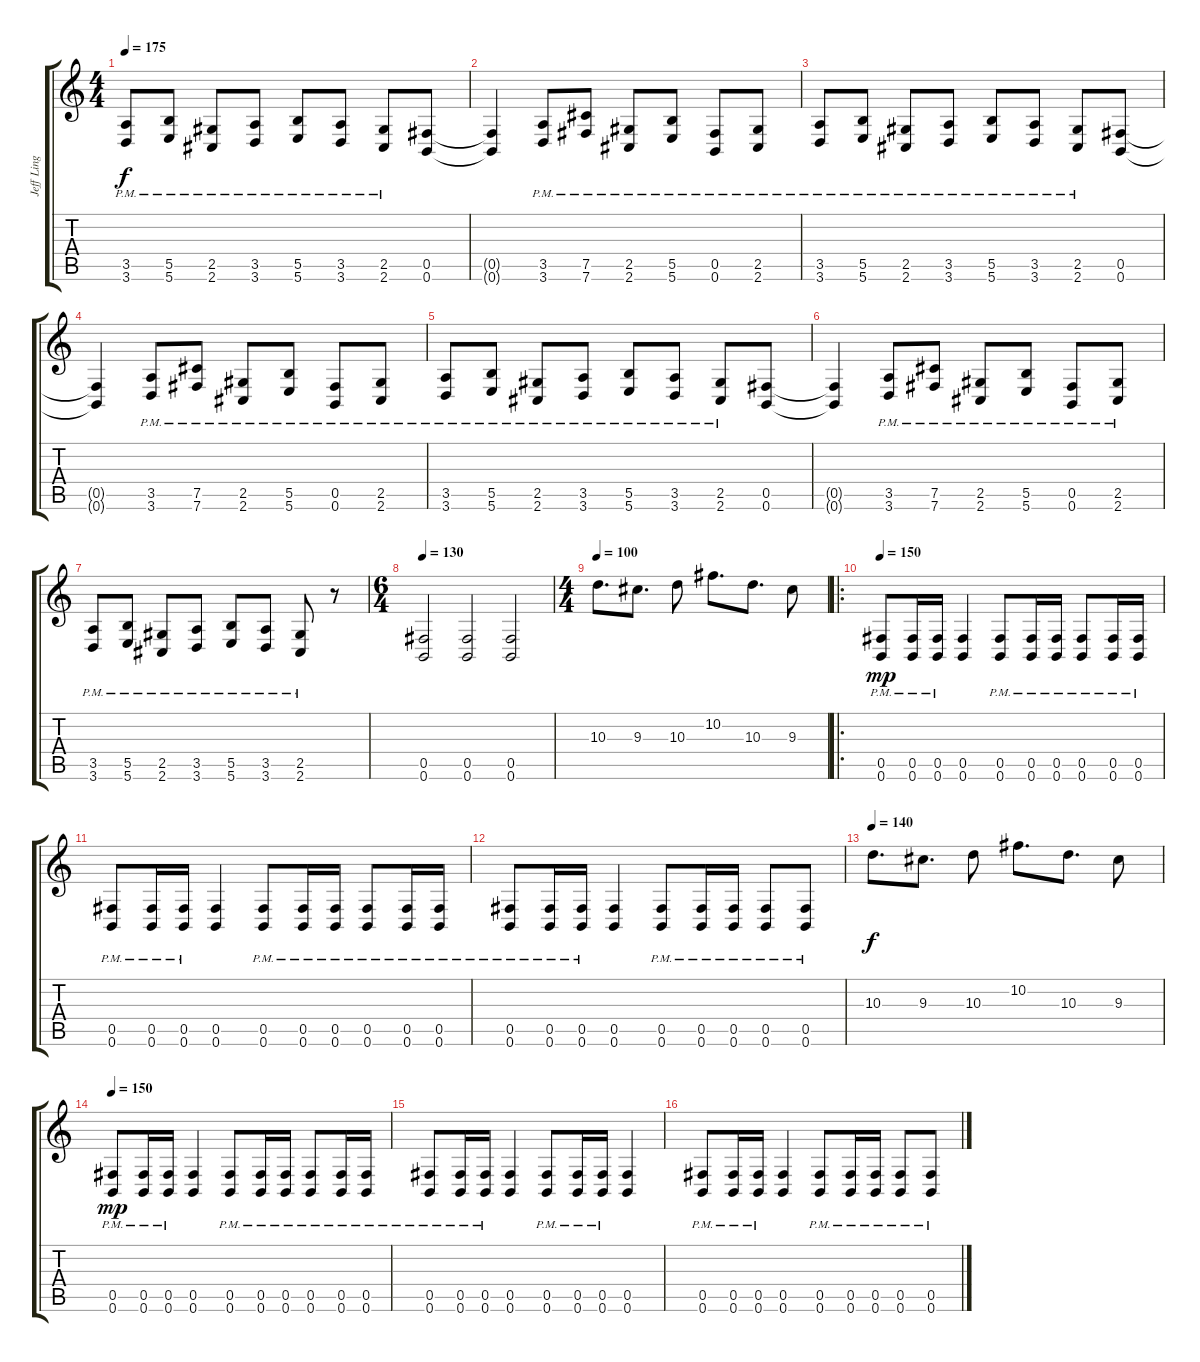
\track ("Jeff Ling" "Jeff Ling") {instrument distortionguitar}
\staff {score tabs}
\tuning (Db4 Ab3 E3 B2 Gb2 B1) {hide}
\ts (4 4)
\tempo 175
\clef g2
\ks c
(3.5{pm} 3.6{pm}).8{dy f} (5.5{pm} 5.6{pm}).8 (2.5{pm} 2.6{pm}).8 (3.5{pm} 3.6{pm}).8 (5.5{pm} 5.6{pm}).8 (3.5{pm} 3.6{pm}).8 (2.5{pm} 2.6{pm}).8 (0.5 0.6).8 |
(0.5{t} 0.6{t}).4 (3.5{pm} 3.6{pm}).8 (7.5{pm} 7.6{pm}).8 (2.5{pm} 2.6{pm}).8 (5.5{pm} 5.6{pm}).8 (0.5{pm} 0.6{pm}).8 (2.5{pm} 2.6{pm}).8 |
(3.5{pm} 3.6{pm}).8 (5.5{pm} 5.6{pm}).8 (2.5{pm} 2.6{pm}).8 (3.5{pm} 3.6{pm}).8 (5.5{pm} 5.6{pm}).8 (3.5{pm} 3.6{pm}).8 (2.5{pm} 2.6{pm}).8 (0.5 0.6).8 |
(0.5{t} 0.6{t}).4 (3.5{pm} 3.6{pm}).8 (7.5{pm} 7.6{pm}).8 (2.5{pm} 2.6{pm}).8 (5.5{pm} 5.6{pm}).8 (0.5{pm} 0.6{pm}).8 (2.5{pm} 2.6{pm}).8 |
(3.5{pm} 3.6{pm}).8 (5.5{pm} 5.6{pm}).8 (2.5{pm} 2.6{pm}).8 (3.5{pm} 3.6{pm}).8 (5.5{pm} 5.6{pm}).8 (3.5{pm} 3.6{pm}).8 (2.5{pm} 2.6{pm}).8 (0.5 0.6).8 |
(0.5{t} 0.6{t}).4 (3.5{pm} 3.6{pm}).8 (7.5{pm} 7.6{pm}).8 (2.5{pm} 2.6{pm}).8 (5.5{pm} 5.6{pm}).8 (0.5{pm} 0.6{pm}).8 (2.5{pm} 2.6{pm}).8 |
(3.5{pm} 3.6{pm}).8 (5.5{pm} 5.6{pm}).8 (2.5{pm} 2.6{pm}).8 (3.5{pm} 3.6{pm}).8 (5.5{pm} 5.6{pm}).8 (3.5{pm} 3.6{pm}).8 (2.5{pm} 2.6{pm}).8 r.8 |
\ts (6 4)
\tempo 130
(0.5 0.6).2 (0.5 0.6).2 (0.5 0.6).2 |
\ts (4 4)
\tempo 100
10.3.8{d} 9.3.8{d} 10.3.8 10.2.8{d} 10.3.8{d} 9.3.8 |
\ro
\tempo 150
(0.5{pm} 0.6{pm}).8{dy mp} (0.5{pm} 0.6{pm}).16 (0.5{pm} 0.6{pm}).16 (0.5 0.6).4 (0.5{pm} 0.6{pm}).8 (0.5{pm} 0.6{pm}).16 (0.5{pm} 0.6{pm}).16 (0.5{pm} 0.6{pm}).8 (0.5{pm} 0.6{pm}).16 (0.5{pm} 0.6{pm}).16 |
(0.5{pm} 0.6{pm}).8 (0.5{pm} 0.6{pm}).16 (0.5{pm} 0.6{pm}).16 (0.5 0.6).4 (0.5{pm} 0.6{pm}).8 (0.5{pm} 0.6{pm}).16 (0.5{pm} 0.6{pm}).16 (0.5{pm} 0.6{pm}).8 (0.5{pm} 0.6{pm}).16 (0.5{pm} 0.6{pm}).16 |
(0.5{pm} 0.6{pm}).8 (0.5{pm} 0.6{pm}).16 (0.5{pm} 0.6{pm}).16 (0.5 0.6).4 (0.5{pm} 0.6{pm}).8 (0.5{pm} 0.6{pm}).16 (0.5{pm} 0.6{pm}).16 (0.5{pm} 0.6{pm}).8 (0.5{pm} 0.6{pm}).8 |
\tempo 140
10.3.8{d dy f} 9.3.8{d} 10.3.8 10.2.8{d} 10.3.8{d} 9.3.8 |
\tempo 150
(0.5{pm} 0.6{pm}).8{dy mp} (0.5{pm} 0.6{pm}).16 (0.5{pm} 0.6{pm}).16 (0.5 0.6).4 (0.5{pm} 0.6{pm}).8 (0.5{pm} 0.6{pm}).16 (0.5{pm} 0.6{pm}).16 (0.5{pm} 0.6{pm}).8 (0.5{pm} 0.6{pm}).16 (0.5{pm} 0.6{pm}).16 |
(0.5{pm} 0.6{pm}).8 (0.5{pm} 0.6{pm}).16 (0.5{pm} 0.6{pm}).16 (0.5 0.6).4 (0.5{pm} 0.6{pm}).8 (0.5{pm} 0.6{pm}).16 (0.5{pm} 0.6{pm}).16 (0.5 0.6).4 |
(0.5{pm} 0.6{pm}).8 (0.5{pm} 0.6{pm}).16 (0.5{pm} 0.6{pm}).16 (0.5 0.6).4 (0.5{pm} 0.6{pm}).8 (0.5{pm} 0.6{pm}).16 (0.5{pm} 0.6{pm}).16 (0.5{pm} 0.6{pm}).8 (0.5{pm} 0.6{pm}).8
